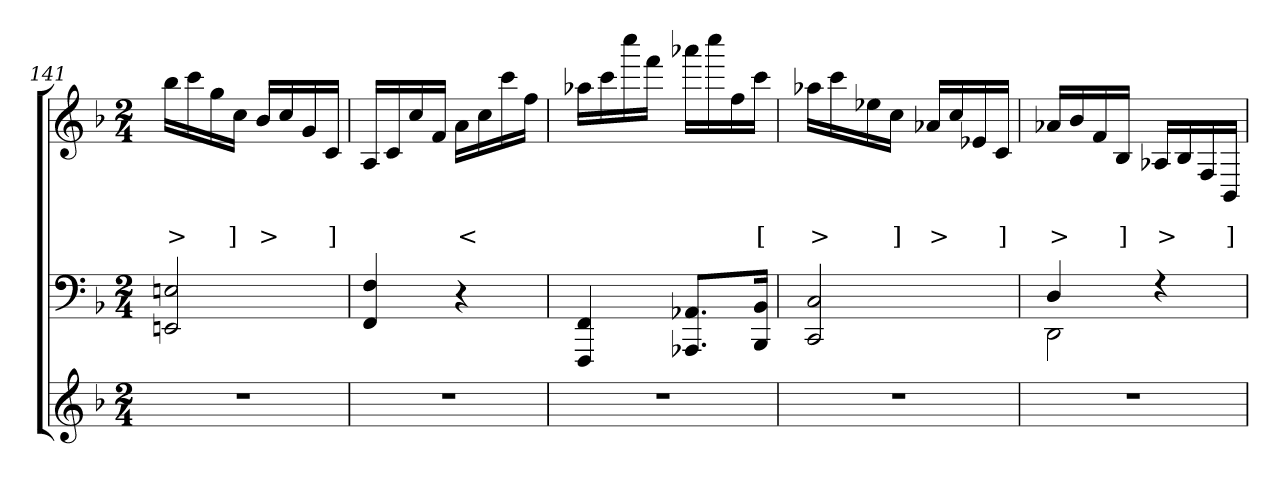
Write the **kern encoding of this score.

**kern	**kern	**kern	**text	**text
*part3	*part2	*part1	*part1	*part1
*staff3	*staff2	*staff1	*staff1	*staff1
*clefG2	*clefF4	*clefG2	*	*
*k[b-]	*k[b-]	*k[b-]	*	*
*M2/4	*M2/4	*M2/4	*	*
=141	=141	=141	=141	=141
2r	2En 2EEn	16bb-LL	.	>
.	.	16ccc	.	.
.	.	16gg	.	.
.	.	16ccJJ	.	]
.	.	16b-LL	.	>
.	.	16cc	.	.
.	.	16g	.	.
.	.	16cJJ	.	]
=142	=142	=142	=142	=142
2r	4F 4FF	16ALL	.	.
.	.	16c	.	.
.	.	16cc	.	.
.	.	16fJJ	.	.
.	4r	16aLL	.	<
.	.	16cc	.	.
.	.	16ccc	.	.
.	.	16ffJJ	.	.
=143	=143	=143	=143	=143
2r	4FF 4FFF	16aa-XLL	.	.
.	.	16ccc	.	.
.	.	16cccc	.	.
.	.	16fffJJ	.	.
.	8.AA-X 8.AAA-XL	16aaa-LL	.	.
.	.	16cccc	.	.
.	.	16ff	.	.
.	16BB- 16BBB-Jk	16cccJJ	.	[
=144	=144	=144	=144	=144
2r	2C 2CC	16aa-XLL	.	>
.	.	16ccc	.	.
.	.	16ee-X	.	.
.	.	16ccJJ	.	]
.	.	16a-LL	.	>
.	.	16cc	.	.
.	.	16e-	.	.
.	.	16cJJ	.	]
=145	=145	=145	=145	=145
*	*^	*	*	*
2r	4D	2DD	16a-XLL	.	>
.	.	.	16b-	.	.
.	.	.	16f	.	.
.	.	.	16B-JJ	.	]
.	4r	.	16A-LL	.	>
.	.	.	16B-	.	.
.	.	.	16F	.	.
.	.	.	16BB-JJ	.	]
*	*v	*v	*	*	*
=	=	=	=	=
*-	*-	*-	*-	*-
